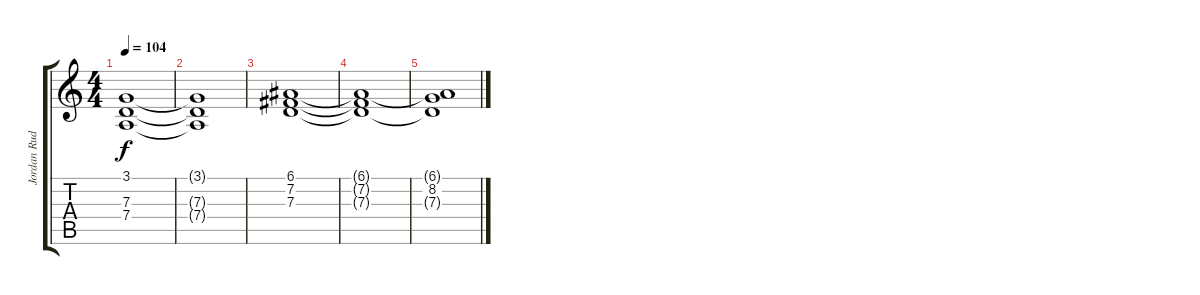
\track ("Jordan Rudess Extra" "Jordan Rud") {instrument choiraahs}
\staff {score tabs}
\tuning (E4 B3 G3 D3 A2 D2) {hide}
\ts (4 4)
\tempo 104
\clef g2
\ks c
(3.1 7.3 7.4).1{dy f} |
(3.1{t} 7.3{t} 7.4{t}).1 |
(6.1 7.2 7.3).1 |
(6.1{t} 7.2{t} 7.3{t}).1 |
(6.1{t} 8.2 7.3{t}).1
